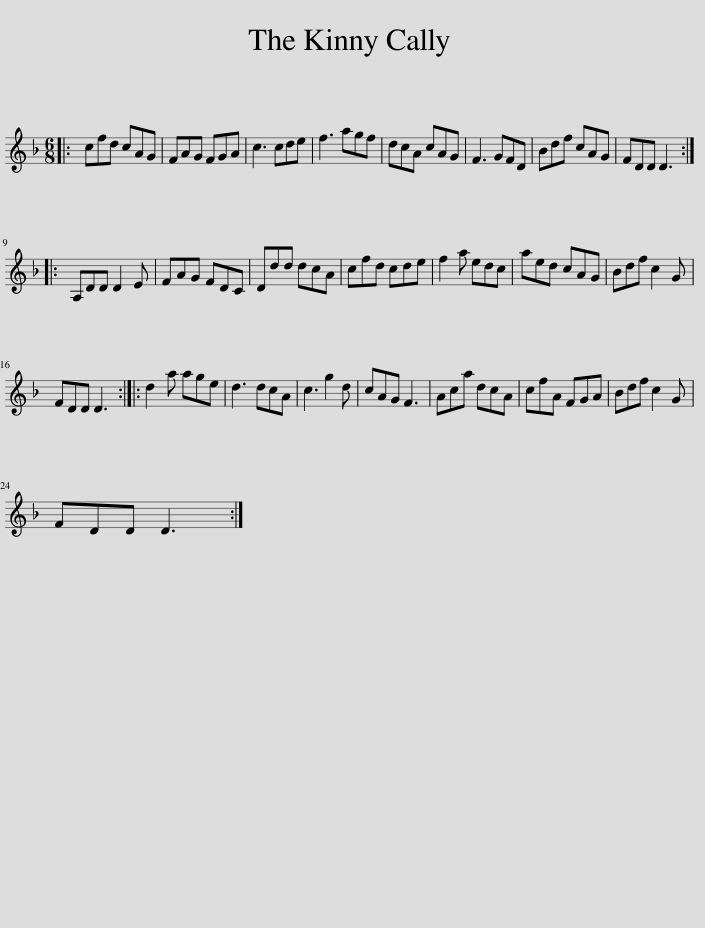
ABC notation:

X:1
L:1/8
M:6/8
I:linebreak $
K:F
V:1 treble
V:1
|: cfd cAG | FAG FGA | c3 cde | f3 agf | dcA cAG | %5
 F3 GFD | Bdf cAG | FDD D3 ::$ A,DD D2 E | FAG FDC | %10
 Ddd dcA | cfd cde | f2 a edc | aed cAG | Bdf c2 G |$ %15
 FDD D3 :: d2 a age | d3 dcA | c3 g2 d | cAG F3 | %20
 Aca dcA | cfA FGA | Bdf c2 G |$ FDD D3 :| %24
